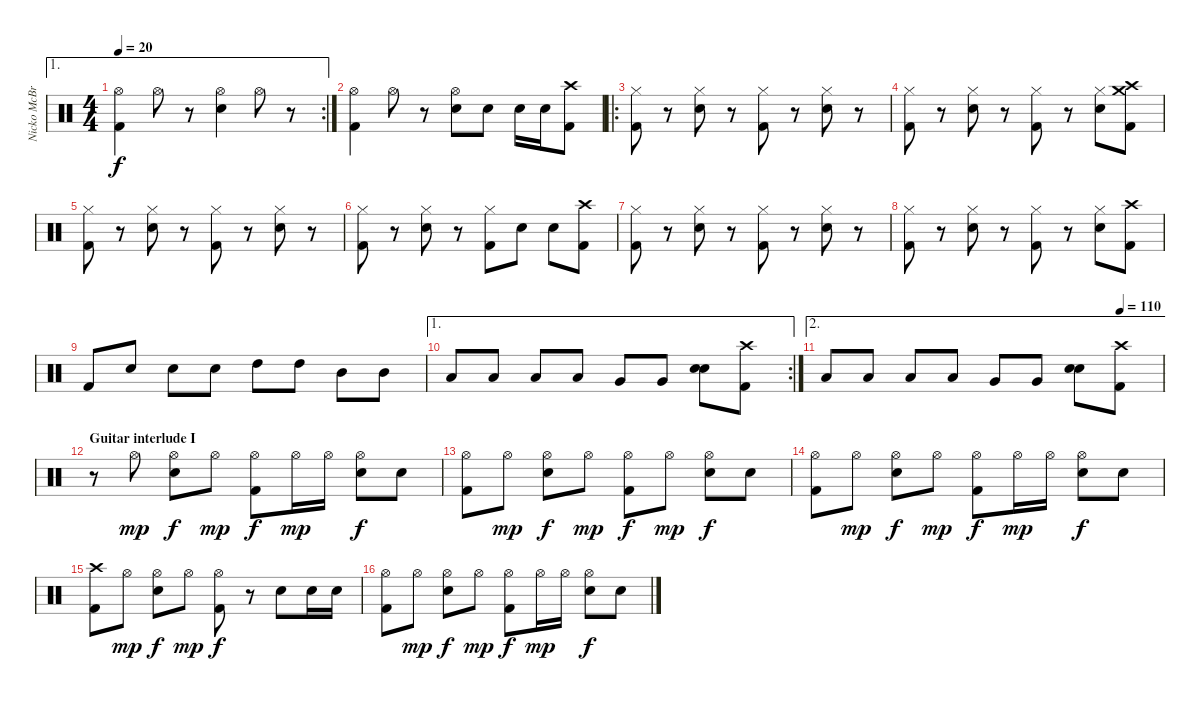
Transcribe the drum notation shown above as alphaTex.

\track ("Nicko McBrain" "Nicko McBr") {instrument percussion}
\staff {score}
\articulation defaults
\ae 1
\rc 2
\ts (4 4)
\tempo 20
\clef neutral
\ks c
("Hi-Hat (open)" "Kick (hit) 2").4{dy f} "Hi-Hat (open)".8 r.8 ("Hi-Hat (open)" "Snare (hit) 2").4 "Hi-Hat (open)".8 r.8 |
("Kick (hit) 2" "Hi-Hat (open)").4 "Hi-Hat (open)".8 r.8 ("Hi-Hat (open)" "Snare (hit) 2").8 "Snare (hit) 2".8 "Snare (hit) 2".16 "Snare (hit) 2".16 ("Crash high (hit)" "Kick (hit) 2").8 |
\ro
("Hi-Hat (closed)" "Kick (hit) 2").8 r.8 ("Hi-Hat (closed)" "Snare (hit) 2").8 r.8 ("Hi-Hat (closed)" "Kick (hit) 2").8 r.8 ("Hi-Hat (closed)" "Snare (hit) 2").8 r.8 |
("Hi-Hat (closed)" "Kick (hit) 2").8 r.8 ("Hi-Hat (closed)" "Snare (hit) 2").8 r.8 ("Hi-Hat (closed)" "Kick (hit) 2").8 r.8 ("Hi-Hat (closed)" "Snare (hit) 2").8 ("Crash high (hit)" "Kick (hit) 2" "Crash medium (hit)").8 |
("Hi-Hat (closed)" "Kick (hit) 2").8 r.8 ("Hi-Hat (closed)" "Snare (hit) 2").8 r.8 ("Hi-Hat (closed)" "Kick (hit) 2").8 r.8 ("Hi-Hat (closed)" "Snare (hit) 2").8 r.8 |
("Hi-Hat (closed)" "Kick (hit) 2").8 r.8 ("Hi-Hat (closed)" "Snare (hit) 2").8 r.8 ("Hi-Hat (closed)" "Kick (hit) 2").8 "Snare (hit) 2".8 "Snare (hit) 2".8 ("Crash high (hit)" "Kick (hit) 2").8 |
("Hi-Hat (closed)" "Kick (hit) 2").8 r.8 ("Hi-Hat (closed)" "Snare (hit) 2").8 r.8 ("Hi-Hat (closed)" "Kick (hit) 2").8 r.8 ("Hi-Hat (closed)" "Snare (hit) 2").8 r.8 |
("Hi-Hat (closed)" "Kick (hit) 2").8 r.8 ("Hi-Hat (closed)" "Snare (hit) 2").8 r.8 ("Hi-Hat (closed)" "Kick (hit) 2").8 r.8 ("Hi-Hat (closed)" "Snare (hit) 2").8 ("Kick (hit) 2" "Crash high (hit)").8 |
"Kick (hit) 2".8 "Snare (hit) 2".8 "Snare (hit) 2".8 "Snare (hit) 2".8 "High Tom (hit)".8 "High Tom (hit)".8 "Mid Tom (hit)".8 "Mid Tom (hit)".8 |
\ae 1
\rc 2 "Low Tom (hit)".8 "Low Tom (hit)".8 "Low Tom (hit)".8 "Low Tom (hit)".8 "Very Low Tom (hit)".8 "Very Low Tom (hit)".8
("Snare (hit) 2" "Snare (hit) 2").8 ("Crash high (hit)" "Kick (hit) 2").8 |
\ae 2
\tempo (110 0.875)
"Low Tom (hit)".8 "Low Tom (hit)".8 "Low Tom (hit)".8 "Low Tom (hit)".8 "Very Low Tom (hit)".8 "Very Low Tom (hit)".8 ("Snare (hit) 2" "Snare (hit) 2").8 ("Crash high (hit)" "Kick (hit) 2").8 |
\section ("" "Guitar interlude I")
r.8 "Hi-Hat (open)".8{dy mp} ("Hi-Hat (open)" "Snare (hit) 2").8{dy f} "Hi-Hat (open)".8{dy mp} ("Hi-Hat (open)" "Kick (hit) 2").8{dy f} "Hi-Hat (open)".16{dy mp} "Hi-Hat (open)".16 ("Hi-Hat (open)" "Snare (hit) 2").8{dy f} "Snare (hit) 2".8 |
("Hi-Hat (open)" "Kick (hit) 2").8 "Hi-Hat (open)".8{dy mp} ("Hi-Hat (open)" "Snare (hit) 2").8{dy f} "Hi-Hat (open)".8{dy mp} ("Hi-Hat (open)" "Kick (hit) 2").8{dy f} "Hi-Hat (open)".8{dy mp} ("Hi-Hat (open)" "Snare (hit) 2").8{dy f} "Snare (hit) 2".8 |
("Hi-Hat (open)" "Kick (hit) 2").8 "Hi-Hat (open)".8{dy mp} ("Hi-Hat (open)" "Snare (hit) 2").8{dy f} "Hi-Hat (open)".8{dy mp} ("Hi-Hat (open)" "Kick (hit) 2").8{dy f} "Hi-Hat (open)".16{dy mp} "Hi-Hat (open)".16 ("Hi-Hat (open)" "Snare (hit) 2").8{dy f} "Snare (hit) 2".8 |
("Kick (hit) 2" "Crash high (hit)").8 "Hi-Hat (open)".8{dy mp} ("Hi-Hat (open)" "Snare (hit) 2").8{dy f} "Hi-Hat (open)".8{dy mp} ("Hi-Hat (open)" "Kick (hit) 2").8{dy f} r.8 "Snare (hit) 2".8 "Snare (hit) 2".16 "Snare (hit) 2".16 |
("Hi-Hat (open)" "Kick (hit) 2").8 "Hi-Hat (open)".8{dy mp} ("Hi-Hat (open)" "Snare (hit) 2").8{dy f} "Hi-Hat (open)".8{dy mp} ("Hi-Hat (open)" "Kick (hit) 2").8{dy f} "Hi-Hat (open)".16{dy mp} "Hi-Hat (open)".16 ("Hi-Hat (open)" "Snare (hit) 2").8{dy f} "Snare (hit) 2".8
